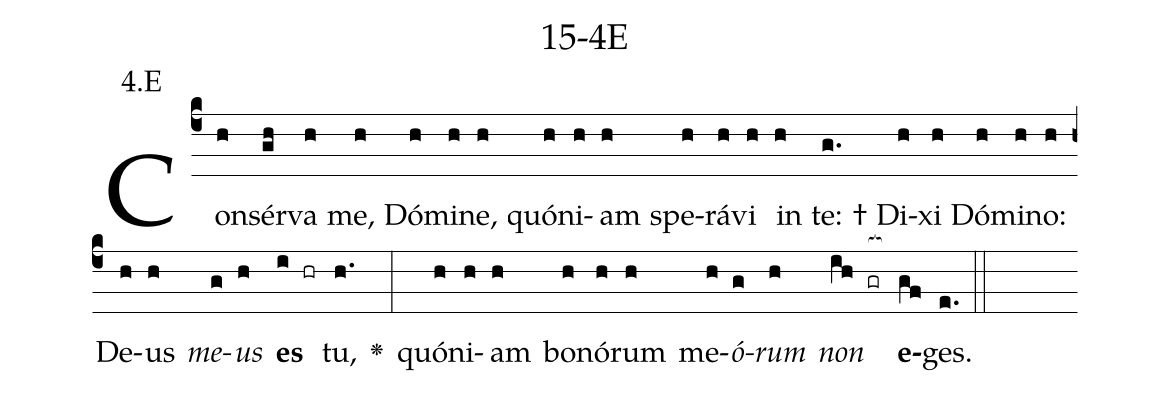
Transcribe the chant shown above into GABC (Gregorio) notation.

name: 15-4E;
annotation: 4.E;
%%
(c4)Con(h)sér(gh)va(h) me,(h) Dó(h)mi(h)ne,(h) quón(h)i(h)am(h) spe(h)rá(h)vi(h) in(h) te: †(g.) Di(h)xi(h) Dó(h)mi(h)no:(h) De(h)us(h) <i>me</i>(g)<i>us</i>(h) <b>es</b>(i hr) tu,(h.) <v>\greheightstar</v>(:) quón(h)i(h)am(h) bo(h)nó(h)rum(h) me(h)<i>ó</i>(g)<i>rum</i>(h) <i>non</i>(ih gr[ocb:1{]) <b>e</b>(gf[ocb:0}])ges.(e.) (::)


%E(h) u(g) o(h) u(ih) a(gf) e.(e.) (::)
